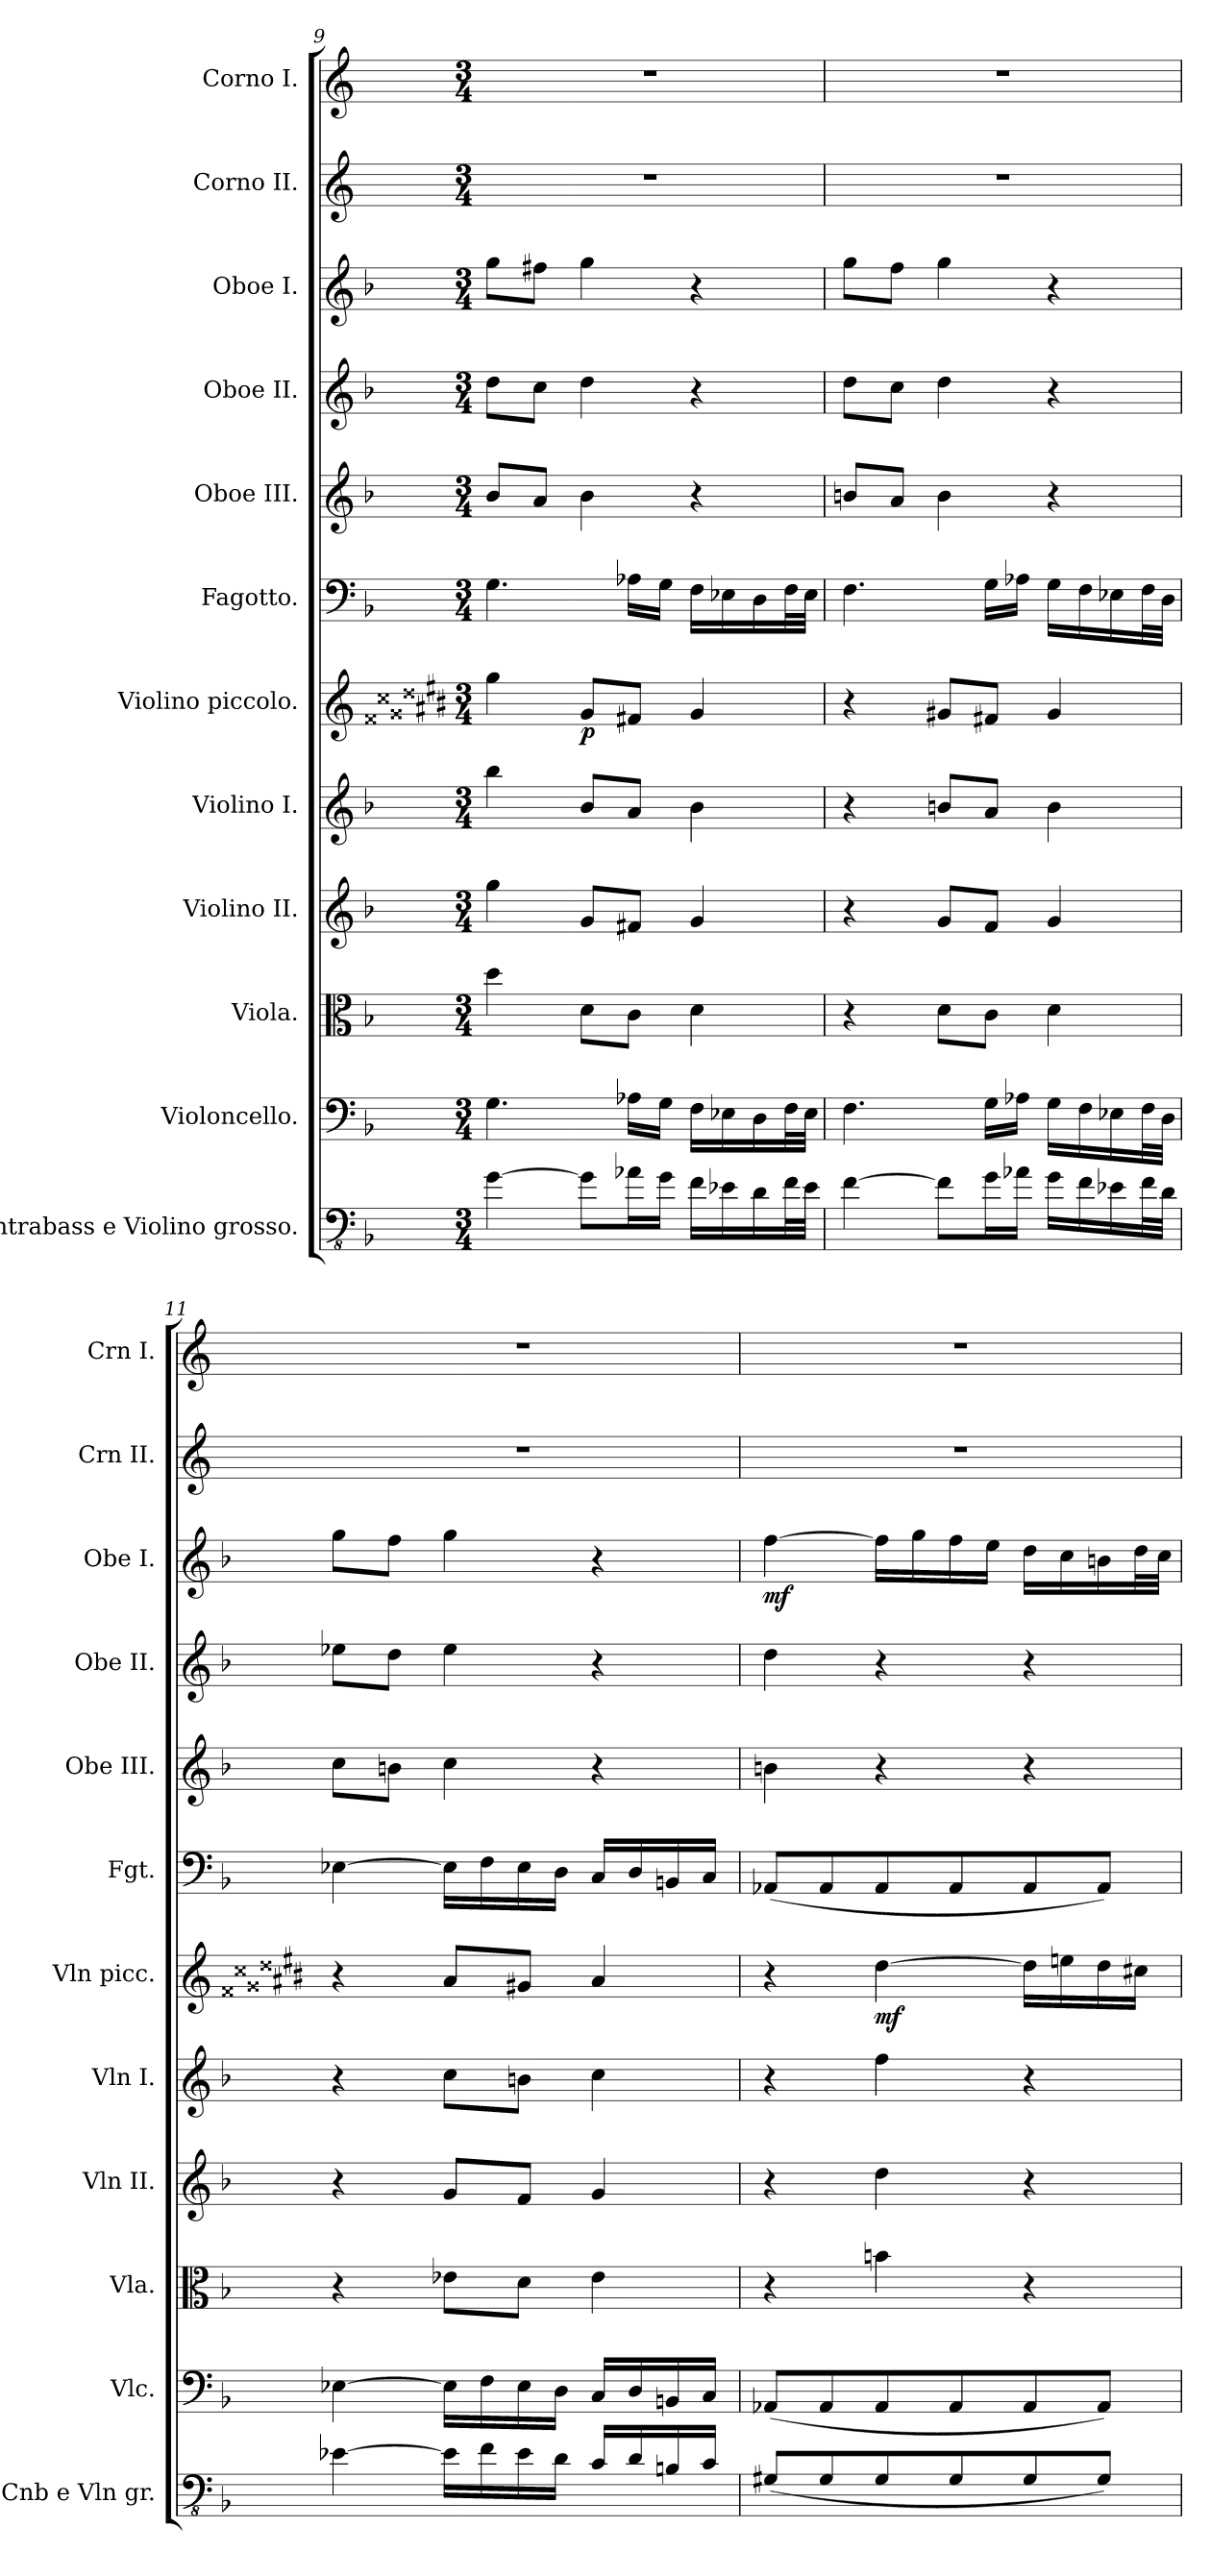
**kern	**kern	**kern	**kern	**kern	**kern	**dynam	**kern	**kern	**kern	**kern	**dynam	**kern	**kern
*part12	*part11	*part10	*part9	*part8	*part7	*part7	*part6	*part5	*part4	*part3	*part3	*part2	*part1
*staff12	*staff11	*staff10	*staff9	*staff8	*staff7	*staff7	*staff6	*staff5	*staff4	*staff3	*staff3	*staff2	*staff1
*I"Contrabass e Violino grosso.	*I"Violoncello.	*I"Viola.	*I"Violino II.	*I"Violino I.	*I"Violino piccolo.	*	*I"Fagotto.	*I"Oboe III.	*I"Oboe II.	*I"Oboe I.	*	*I"Corno II.	*I"Corno I.
*I'Cnb e Vln gr.	*I'Vlc.	*I'Vla.	*I'Vln II.	*I'Vln I.	*I'Vln picc.	*	*I'Fgt.	*I'Obe III.	*I'Obe II.	*I'Obe I.	*	*I'Crn II.	*I'Crn I.
*clefFv4	*clefF4	*clefC3	*clefG2	*clefG2	*clefG2	*	*clefF4	*clefG2	*clefG2	*clefG2	*	*clefG2	*clefG2
*ITrd7c12	*	*	*	*	*ITrd-1c-3	*	*	*	*	*	*	*ITrd4c7	*ITrd4c7
*k[b-]	*k[b-]	*k[b-]	*k[b-]	*k[b-]	*k[f##c##g##d##a#e#b#]	*	*k[b-]	*k[b-]	*k[b-]	*k[b-]	*	*k[b-]	*k[b-]
*M3/4	*M3/4	*M3/4	*M3/4	*M3/4	*M3/4	*	*M3/4	*M3/4	*M3/4	*M3/4	*	*M3/4	*M3/4
=9	=9	=9	=9	=9	=9	=9	=9	=9	=9	=9	=9	=9	=9
[4GG\	4.G\	4dd\	4gg\	4bb-\	4aa#\	.	4.G\	8b-/L	8dd\L	8gg\L	.	2.r	2.r
.	.	.	.	.	.	.	.	8a/J	8cc\J	8ff#X\J	.	.	.
!	!	!	!	!	!	!LO:DY:b	!	!	!	!	!	!	!
8GG\L]	.	8d\L	8g/L	8b-/L	8a#/L	p	.	4b-\	4dd\	4gg\	.	.	.
16AA-X\L	16A-X\LL	8c\J	8f#X/J	8a/J	8g##/J	.	16A-X\LL	.	.	.	.	.	.
16GG\JJ	16G\JJ	.	.	.	.	.	16G\JJ	.	.	.	.	.	.
16FF\LL	16F\LL	4d\	4g/	4b-\	4a#/	.	16F\LL	4r	4r	4r	.	.	.
16EE-X\	16E-X\	.	.	.	.	.	16E-X\	.	.	.	.	.	.
16DD\	16D\	.	.	.	.	.	16D\	.	.	.	.	.	.
32FF\L	32F\L	.	.	.	.	.	32F\L	.	.	.	.	.	.
32EE-\JJJ	32E-\JJJ	.	.	.	.	.	32E-\JJJ	.	.	.	.	.	.
!!LO:PB:g=z
=10	=10	=10	=10	=10	=10	=10	=10	=10	=10	=10	=10	=10	=10
[4FF\	4.F\	4r	4r	4r	4r	.	4.F\	8bn/L	8dd\L	8gg\L	.	2.r	2.r
.	.	.	.	.	.	.	.	8a/J	8cc\J	8ff\J	.	.	.
8FF\L]	.	8d\L	8g/L	8bn/L	8a##X/L	.	.	4b\	4dd\	4gg\	.	.	.
16GG\L	16G\LL	8c\J	8f/J	8a/J	8g##/J	.	16G\LL	.	.	.	.	.	.
16AA-X\JJ	16A-X\JJ	.	.	.	.	.	16A-X\JJ	.	.	.	.	.	.
16GG\LL	16G\LL	4d\	4g/	4b\	4a##/	.	16G\LL	4r	4r	4r	.	.	.
16FF\	16F\	.	.	.	.	.	16F\	.	.	.	.	.	.
16EE-X\	16E-X\	.	.	.	.	.	16E-X\	.	.	.	.	.	.
32FF\L	32F\L	.	.	.	.	.	32F\L	.	.	.	.	.	.
32DD\JJJ	32D\JJJ	.	.	.	.	.	32D\JJJ	.	.	.	.	.	.
=11	=11	=11	=11	=11	=11	=11	=11	=11	=11	=11	=11	=11	=11
[4EE-X\	[4E-X\	4r	4r	4r	4r	.	[4E-X\	8cc\L	8ee-X\L	8gg\L	.	2.r	2.r
.	.	.	.	.	.	.	.	8bn\J	8dd\J	8ff\J	.	.	.
16EE-\LL]	16E-\LL]	8e-X\L	8g/L	8cc\L	8b#/L	.	16E-\LL]	4cc\	4ee-\	4gg\	.	.	.
16FF\	16F\	.	.	.	.	.	16F\	.	.	.	.	.	.
16EE-\	16E-\	8d\J	8f/J	8bn\J	8a##X/J	.	16E-\	.	.	.	.	.	.
16DD\JJ	16D\JJ	.	.	.	.	.	16D\JJ	.	.	.	.	.	.
16CC/LL	16C/LL	4e-\	4g/	4cc\	4b#/	.	16C/LL	4r	4r	4r	.	.	.
16DD/	16D/	.	.	.	.	.	16D/	.	.	.	.	.	.
16BBBn/	16BBn/	.	.	.	.	.	16BBn/	.	.	.	.	.	.
16CC/JJ	16C/JJ	.	.	.	.	.	16C/JJ	.	.	.	.	.	.
=12	=12	=12	=12	=12	=12	=12	=12	=12	=12	=12	=12	=12	=12
!	!	!	!	!	!	!	!	!	!	!	!LO:DY:b	!	!
(<8GGG#X/L	(<8AA-X/L	4r	4r	4r	4r	.	(<8AA-X/L	4bn\	4dd\	[4ff\	mf	2.r	2.r
8GGG#/	8AA-/	.	.	.	.	.	8AA-/	.	.	.	.	.	.
!	!	!	!	!	!	!LO:DY:b	!	!	!	!	!	!	!
8GGG#/	8AA-/	4bn\	4dd\	4ff\	[4ee#\	mf	8AA-/	4r	4r	16ff\LL]	.	.	.
.	.	.	.	.	.	.	.	.	.	16gg\	.	.	.
8GGG#/	8AA-/	.	.	.	.	.	8AA-/	.	.	16ff\	.	.	.
.	.	.	.	.	.	.	.	.	.	16ee\JJ	.	.	.
8GGG#/	8AA-/	4r	4r	4r	16ee#\LL]	.	8AA-/	4r	4r	16dd\LL	.	.	.
.	.	.	.	.	16ff##\	.	.	.	.	16cc\	.	.	.
8GGG#/J)	8AA-/J)	.	.	.	16ee#\	.	8AA-/J)	.	.	16bn\	.	.	.
.	.	.	.	.	16dd##\JJ	.	.	.	.	32dd\L	.	.	.
.	.	.	.	.	.	.	.	.	.	32cc\JJJ	.	.	.
=	=	=	=	=	=	=	=	=	=	=	=	=	=
*-	*-	*-	*-	*-	*-	*-	*-	*-	*-	*-	*-	*-	*-
